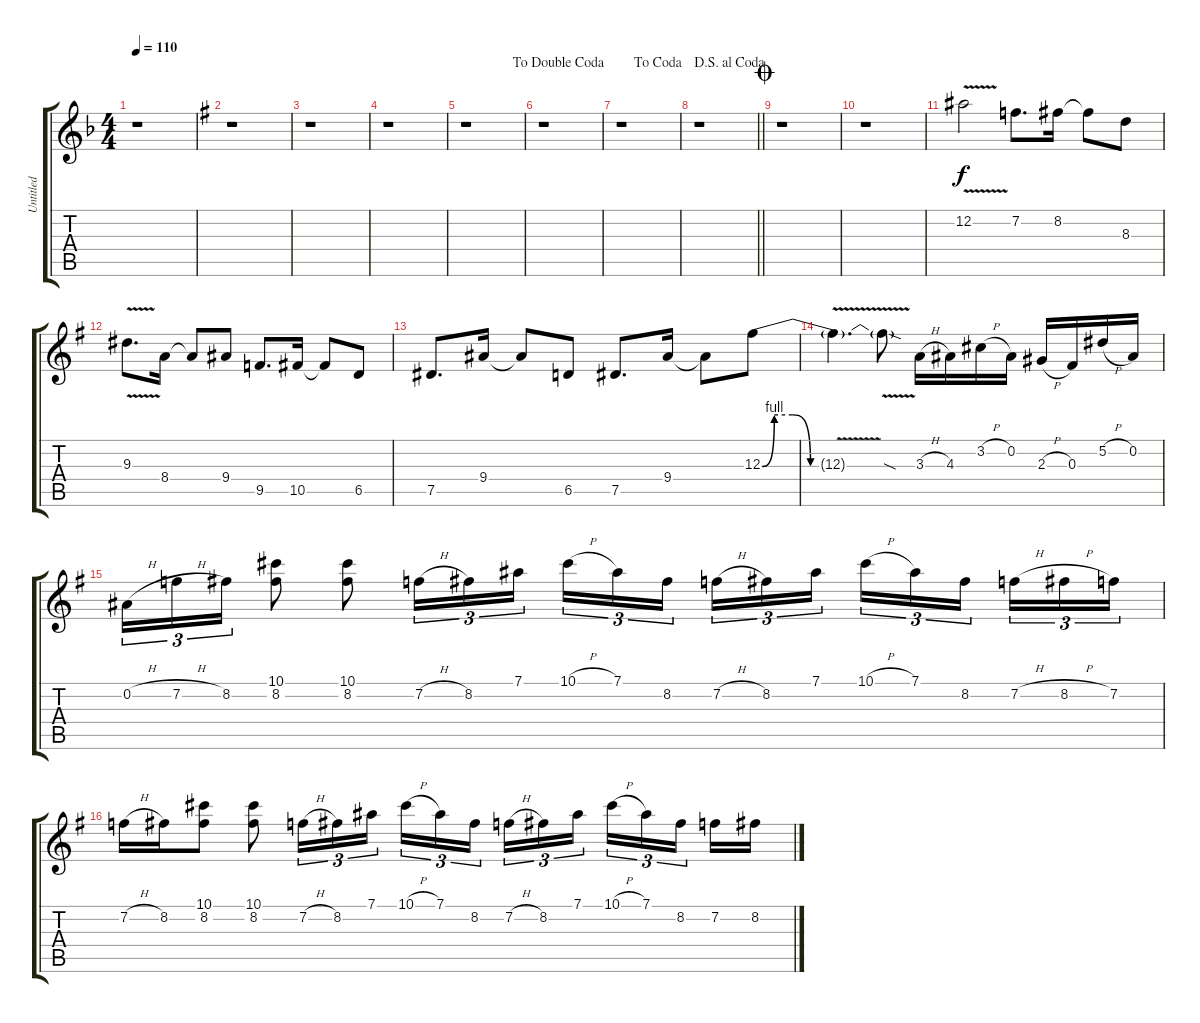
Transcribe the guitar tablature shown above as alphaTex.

\track ("Untitled" "Untitled") {instrument distortionguitar}
\staff {score tabs}
\tuning (Eb4 Bb3 Gb3 Db3 Ab2 Eb2) {hide}
\ts (4 4)
\tempo 110
\clef g2
\ks f
r.1{dy f} |
\ks g
r.1 |
r.1 |
r.1 |
r.1 |
\jump dadoublecoda
r.1 |
\jump dacoda
r.1 |
\jump dalsegnoalcoda
\barLineRight lightlight
r.1 |
\jump coda
r.1 |
r.1 |
12.2{v}.2 7.2.8{d} 8.2.16 8.2{t}.8 8.3.8 |
9.3{v}.8{d} 8.4.16 8.4{t}.8 9.4.8 9.5.8{d} 10.5.16 10.5{t}.8 6.5.8 |
7.5.8{d} 9.4.16 9.4{t}.8 6.5.8 7.5.8{d} 9.4.16 9.4{t}.8 12.3{be (custom 0 0 10 4 25 4 40 0 60 0)}.8 |
12.3{v t}.4{d} 12.3{sod t}.8 3.3{h}.16 4.3.16 3.2{h}.16 0.2.16 2.3{h}.16 0.3.16 5.2{h}.16 0.2.16 |
0.2{h}.16{tu (3 2)} 7.2{h}.16{tu (3 2)} 8.2.16{tu (3 2)} (10.1 8.2).8 (10.1 8.2).8 7.2{h}.16{tu (3 2)} 8.2.16{tu (3 2)} 7.1.16{tu (3 2)} 10.1{h}.16{tu (3 2)} 7.1.16{tu (3 2)} 8.2.16{tu (3 2) beam splitsecondary} 7.2{h}.16{tu (3 2)} 8.2.16{tu (3 2)} 7.1.16{tu (3 2)} 10.1{h}.16{tu (3 2)} 7.1.16{tu (3 2)} 8.2.16{tu (3 2) beam splitsecondary} 7.2{h}.16{tu (3 2)} 8.2{h}.16{tu (3 2)} 7.2.16{tu (3 2)} |
7.2{h}.16 8.2.16 (10.1 8.2).8 (10.1 8.2).8 7.2{h}.16{tu (3 2)} 8.2.16{tu (3 2)} 7.1.16{tu (3 2)} 10.1{h}.16{tu (3 2)} 7.1.16{tu (3 2)} 8.2.16{tu (3 2) beam splitsecondary} 7.2{h}.16{tu (3 2)} 8.2.16{tu (3 2)} 7.1.16{tu (3 2)} 10.1{h}.16{tu (3 2)} 7.1.16{tu (3 2)} 8.2.16{tu (3 2) beam splitsecondary} 7.2.16 8.2.16
